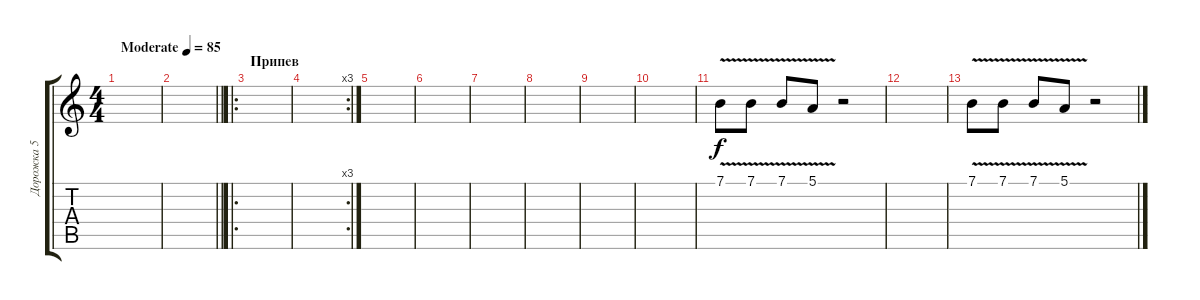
\track ("Дорожка 5" "Дорожка 5") {instrument reedorgan}
\staff {score tabs}
\tuning (E4 B3 G3 D3 A2 E2) {hide}
\ts (4 4)
\tempo (85 "Moderate")
\clef g2
\ks c
|
\barLineRight lightlight
|
\ro
\section ("" "Припев")
|
\rc 3
|
|
|
|
|
|
|
7.1{v}.8 7.1{v}.8 7.1{v}.8 5.1{v}.8 r.2 |
|
7.1{v}.8 7.1{v}.8 7.1{v}.8 5.1{v}.8 r.2
